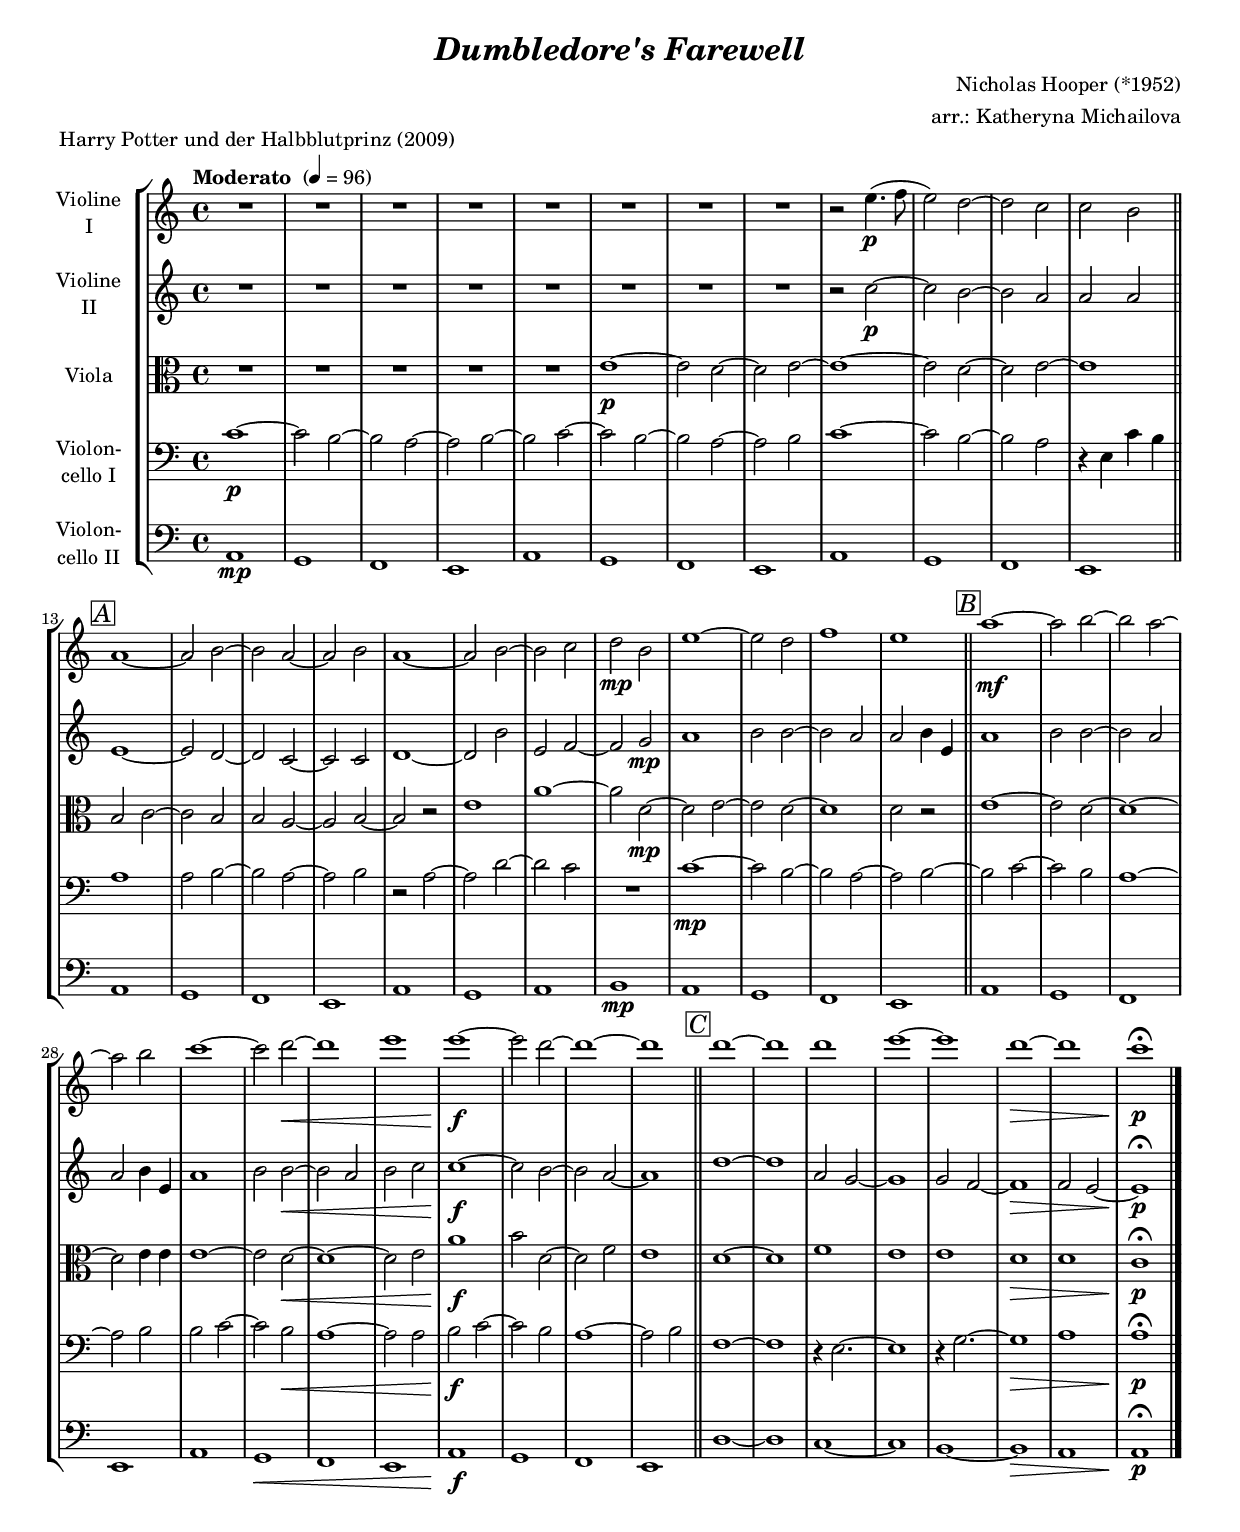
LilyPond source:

\version "2.18.2"
\include "deutsch.ly"
  
#(set-global-staff-size 17.425)

\header {
  title     = \markup \bold \italic "Dumbledore's Farewell"
  composer  = "Nicholas Hooper (*1952)"
  arranger  = "arr.: Katheryna Michailova"
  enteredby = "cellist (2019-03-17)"
  piece     = "Harry Potter und der Halbblutprinz (2009)"
}

voiceconsts = {
  \key a \minor
  \time 4/4
  \clef "treble"
%  \numericTimeSignature
  \compressFullBarRests
  % Set default beaming for all staves
% \set Timing.beamExceptions = #'()
% \set Timing.baseMoment     = #(ly:make-moment 1 4)
% \set Timing.beatStructure  = #'(1 1 1)
  \tempo "Moderato " 4=96
}

micl = "clarinet"
mifl = "flute"
miob = "oboe"
mifh = "french horn"
misx = "tenor sax"
mist = "string ensemble 1"
mivl = "violin"
miva = "viola"
%miba = "cello"
miba = "bassoon"

boxa = { \bar "||" \mark \markup \box \italic "A" }
boxb = { \bar "||" \mark \markup \box \italic "B" }
boxc = { \bar "||" \mark \markup \box \italic "C" }

va = \relative c'' {
  \voiceconsts

  R1*8
  r2 e4.(\p f8
  e2) d~
  d c
  c h \boxa
  a1~
  a2 h~
  h a~
  a h
  a1~
  a2 h~
  h c
  d\mp h

  e1~
  e2 d
  f1
  e \boxb
  a~\mf
  a2 h~
  h a~
  a h
  c1~
  c2 d~\<
  d1
  e
  e~\!\f
  e2 d~
  d1~

  d \boxc
  d~
  d
  d
  e~
  e
  d~\>
  d
  c\fermata\!\p \bar "|."
}

vb = \relative c'' {
  \voiceconsts

  R1*8
  r2 c~\p
  c h~
  h a
  a a \boxa
  e1~
  e2 d~
  d c~
  c c
  d1~
  d2 h'
  e, f~
  f g\mp

  a1
  h2 h~
  h a
  a h4 e, \boxb
  a1
  h2 h~
  h a
  a h4 e,
  a1
  h2 h~\<
  h a
  h c
  c1~\!\f
  c2 h~

  h a~
  a1 \boxc
  d~
  d
  a2 g~
  g1
  g2 f~
  f1\>
  f2 e~
  e1\!\fermata\p \bar "|."
}

vc = \relative c' {
  \voiceconsts
  \clef "alto"

  R1*5
  e1~\p
  e2 d~
  d e~
  e1~
  e2 d~
  d e~
  e1 \boxa
  h2 c~
  c h
  h a~
  a h~
  h r

  e1
  a~
  a2 d,~\mp
  d e~
  e d~
  d1
  d2 r \boxb
  e1~
  e2 d~
  d1~
  d2 e4 e
  e1~
  e2 d~\<
  d1~
  d2 e

  a1\!\f
  h2 d,~
  d f
  e1 \boxc
  d~
  d
  f
  e
  e
  d\>
  d
  c\!\fermata\p \bar "|."
}

vd = \relative c' {
  \voiceconsts
  \clef "bass"

  c1~\p
  c2 h~
  h a~
  a h~
  h c~
  c h~
  h a~
  a h
  c1~
  c2 h~
  h a
  r4 e c' h \boxa
  a1

  a2 h~
  h a~
  a h
  r a~
  a d~
  d c
  R1
  c~\mp
  c2 h~
  h a~
  a h~ \boxb
  h c~
  c h
  a1~

  a2 h
  h c~
  c h\<
  a1~
  a2 a
  h\!\f c~
  c h
  a1~
  a2 h \boxc
  f1~
  f
  r4 e2.~
  e1
  r4 g2.~
  g1\>

  a
  a\!\fermata\p \bar "|."
}

ve = \relative c {
  \voiceconsts
  \clef "bass"

  a1\mp
  g
  f
  e
  a
  g
  f
  e
  a
  g
  f
  e \boxa
  a
  g
  f
  e
  a
  g
  a
  h\mp
  a
  g
  f
  e \boxb
  a
  g
  f
  e
  a
  g\<
  f
  e
  a\!\f
  g

  f
  e \boxc
  d'~
  d
  c~
  c
  h~
  h\>
  a
  a\!\fermata\p \bar "|."
}


music = \new StaffGroup <<
      \new Staff {
	\set Staff.midiInstrument = \mivl
	\set Staff.instrumentName = \markup \center-column { "Violine" "I" }
	\transpose a a { \va }
      }

      \new Staff {
	\set Staff.midiInstrument = \mivl
	\set Staff.instrumentName = \markup \center-column { "Violine" "II" }
	\transpose a a { \vb }
      }

      \new Staff {
	\set Staff.midiInstrument = \miva
	\set Staff.instrumentName = \markup \center-column { "Viola" }
	\transpose a a { \vc }
      }

      \new Staff {
	\set Staff.midiInstrument = \miba
	\set Staff.instrumentName = \markup \center-column { "Violon-" "cello I" }
	\transpose a a { \vd }
      }

      \new Staff {
	\set Staff.midiInstrument = \miba
	\set Staff.instrumentName = \markup \center-column { "Violon-" "cello II" }
	\transpose a a { \ve }
      }
>>

\book {
  \score {
    \music
    \layout {}
  }

  \score {
    \unfoldRepeats \music

    \midi {
      \context {
        \Score
      }
    }
  }
}
